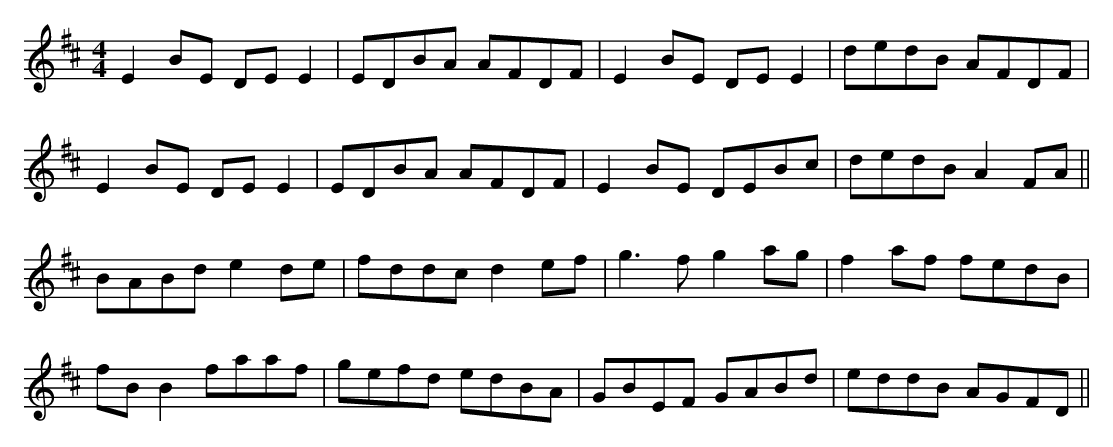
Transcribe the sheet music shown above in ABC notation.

X:1
M:4/4
K:Edor
E2 BE DE E2|EDBA AFDF|E2 BE DE E2|dedB AFDF|
E2 BE DE E2|EDBA AFDF|E2 BE DEBc|dedB A2 FA||
BABd e2 de|fddc d2 ef|g3f g2 ag|f2 af fedB|
fB B2 faaf|gefd edBA|GBEF GABd|eddB AGFD||
